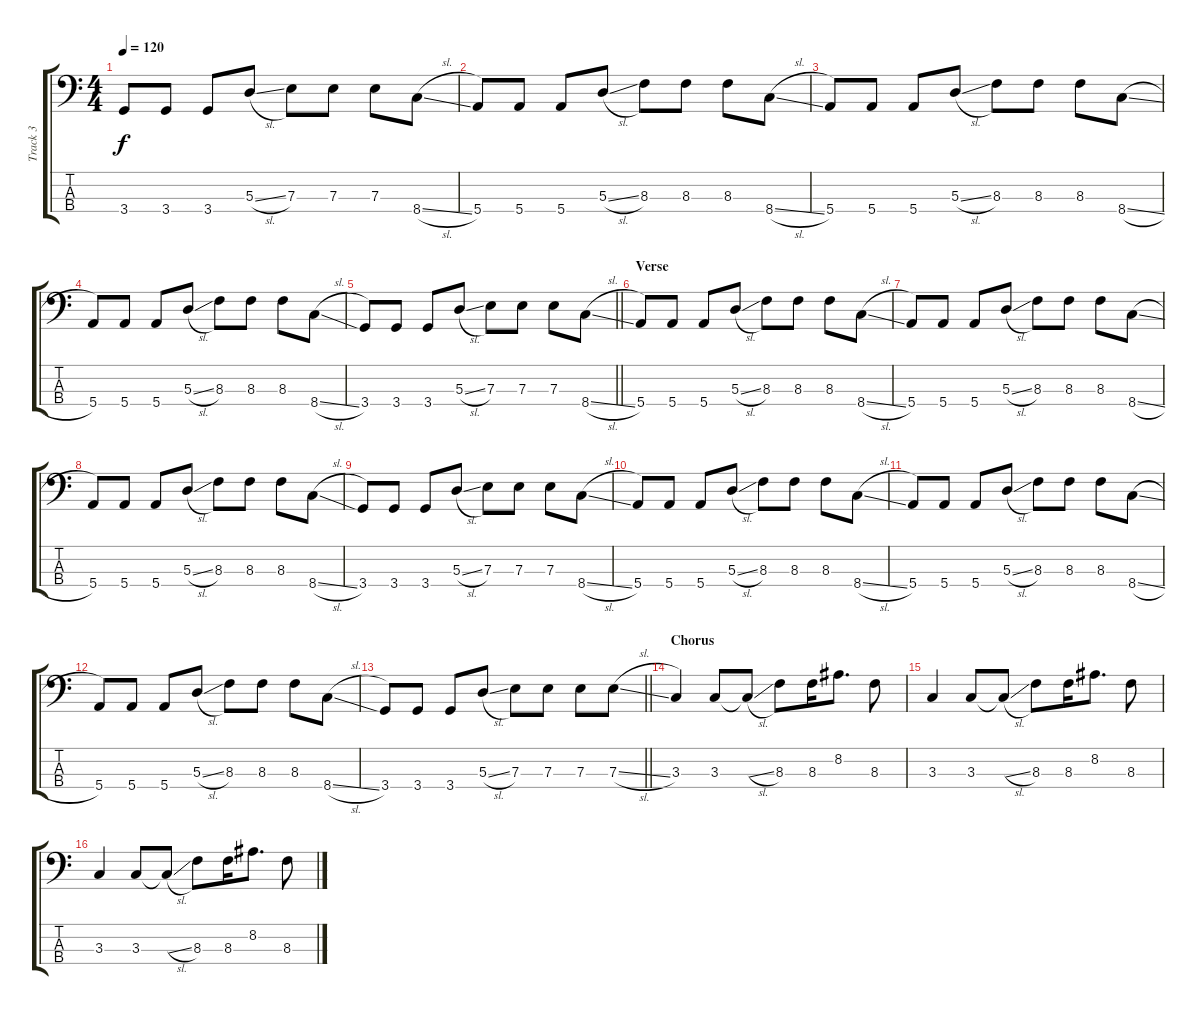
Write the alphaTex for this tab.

\track ("Track 3" "Track 3") {instrument electricbassfinger}
\staff {score tabs}
\tuning (G2 D2 A1 E1) {hide}
\ts (4 4)
\tempo 120
\clef f4
\ks c
3.4.8{dy f} 3.4.8 3.4.8 5.3{sl}.8 7.3.8 7.3.8 7.3.8 8.4{sl}.8 |
5.4.8 5.4.8 5.4.8 5.3{sl}.8 8.3.8 8.3.8 8.3.8 8.4{sl}.8 |
5.4.8 5.4.8 5.4.8 5.3{sl}.8 8.3.8 8.3.8 8.3.8 8.4{sl}.8 |
5.4.8 5.4.8 5.4.8 5.3{sl}.8 8.3.8 8.3.8 8.3.8 8.4{sl}.8 |
\barLineRight lightlight
3.4.8 3.4.8 3.4.8 5.3{sl}.8 7.3.8 7.3.8 7.3.8 8.4{sl}.8 |
\section ("" "Verse")
5.4.8 5.4.8 5.4.8 5.3{sl}.8 8.3.8 8.3.8 8.3.8 8.4{sl}.8 |
5.4.8 5.4.8 5.4.8 5.3{sl}.8 8.3.8 8.3.8 8.3.8 8.4{sl}.8 |
5.4.8 5.4.8 5.4.8 5.3{sl}.8 8.3.8 8.3.8 8.3.8 8.4{sl}.8 |
3.4.8 3.4.8 3.4.8 5.3{sl}.8 7.3.8 7.3.8 7.3.8 8.4{sl}.8 |
5.4.8 5.4.8 5.4.8 5.3{sl}.8 8.3.8 8.3.8 8.3.8 8.4{sl}.8 |
5.4.8 5.4.8 5.4.8 5.3{sl}.8 8.3.8 8.3.8 8.3.8 8.4{sl}.8 |
5.4.8 5.4.8 5.4.8 5.3{sl}.8 8.3.8 8.3.8 8.3.8 8.4{sl}.8 |
\barLineRight lightlight
3.4.8 3.4.8 3.4.8 5.3{sl}.8 7.3.8 7.3.8 7.3.8 7.3{sl}.8 |
\section ("" "Chorus")
3.3.4 3.3.8 3.3{sl t}.8 8.3.8 8.3.16 8.2.8{d} 8.3.8 |
3.3.4 3.3.8 3.3{sl t}.8 8.3.8 8.3.16 8.2.8{d} 8.3.8 |
3.3.4 3.3.8 3.3{sl t}.8 8.3.8 8.3.16 8.2.8{d} 8.3.8
